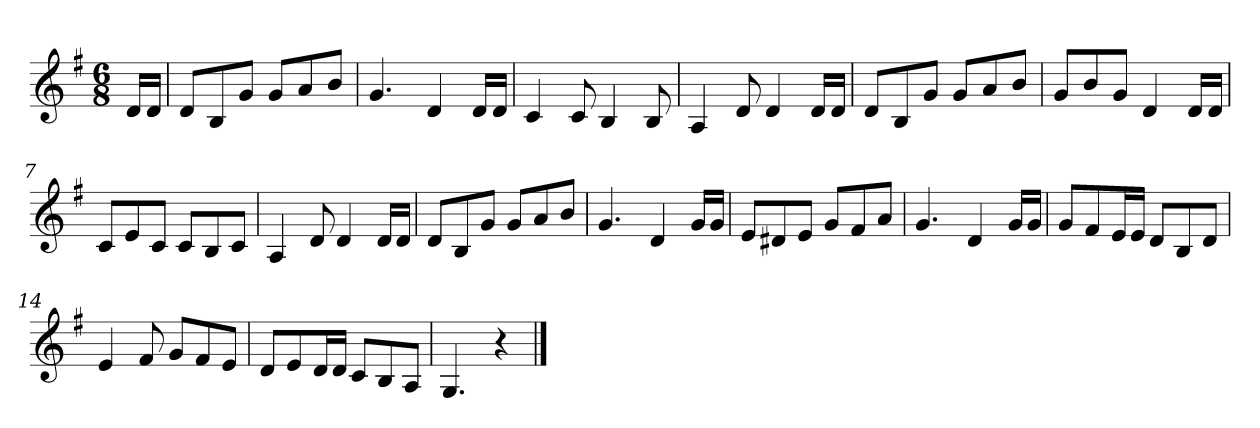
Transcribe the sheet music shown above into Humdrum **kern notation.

**kern
*part1
*staff1
*k[f#]
*M6/8
*MM120
=
16dLL
16dJJ
=1
8dL
8B
8gJ
8gL
8a
8bJ
=2
4.g
4d
16dLL
16dJJ
=3
4c
8c
4B
8B
=4
4A
8d
4d
16dLL
16dJJ
=5
8dL
8B
8gJ
8gL
8a
8bJ
=6
8gL
8b
8gJ
4d
16dLL
16dJJ
=7
8cL
8e
8cJ
8cL
8B
8cJ
=8
4A
8d
4d
16dLL
16dJJ
=9
8dL
8B
8gJ
8gL
8a
8bJ
=10
4.g
4d
16gLL
16gJJ
=11
8eL
8d#X
8eJ
8gL
8f#
8aJ
=12
4.g
4d
16gLL
16gJJ
=13
8gL
8f#
16eL
16eJJ
8dL
8B
8dJ
=14
4e
8f#
8gL
8f#
8eJ
=15
8dL
8e
16dL
16dJJ
8cL
8B
8AJ
=16
4.G
4r
==
*-
